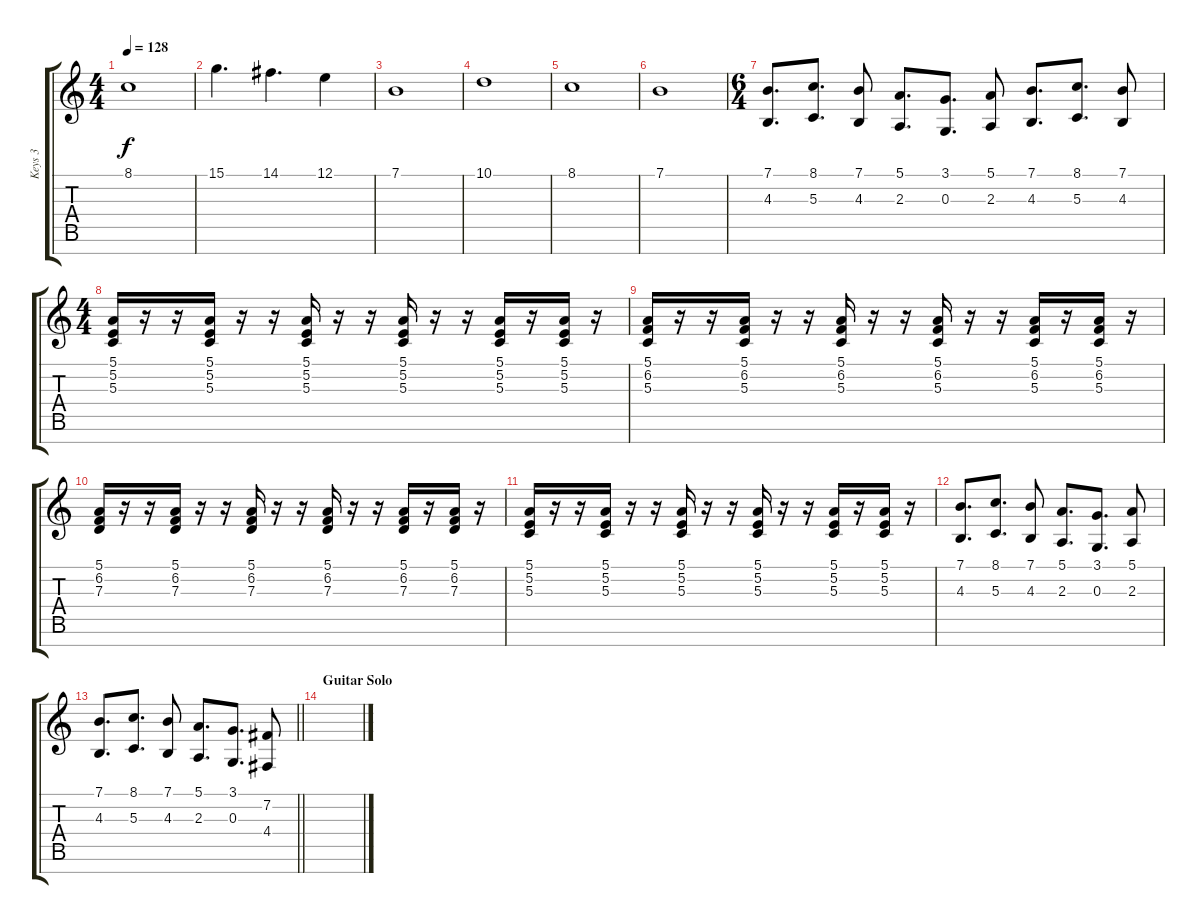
\track ("Keys 3" "Keys 3") {instrument stringensemble2}
\staff {score tabs}
\tuning (E4 B3 G3 D3 A2 E2 B1) {hide}
\ts (4 4)
\tempo 128
\clef g2
\ks c
8.1.1{dy f} |
15.1.4{d} 14.1.4{d} 12.1.4 |
7.1.1 |
10.1.1 |
8.1.1 |
7.1.1 |
\ts (6 4)
(7.1 4.3).8{d} (8.1 5.3).8{d} (7.1 4.3).8 (5.1 2.3).8{d} (3.1 0.3).8{d} (5.1 2.3).8 (7.1 4.3).8{d} (8.1 5.3).8{d} (7.1 4.3).8 |
\ts (4 4)
(5.1 5.2 5.3).16 r.16 r.16 (5.1 5.2 5.3).16 r.16 r.16 (5.1 5.2 5.3).16 r.16 r.16 (5.1 5.2 5.3).16 r.16 r.16 (5.1 5.2 5.3).16 r.16 (5.1 5.2 5.3).16 r.16 |
(5.1 6.2 5.3).16 r.16 r.16 (5.1 6.2 5.3).16 r.16 r.16 (5.1 6.2 5.3).16 r.16 r.16 (5.1 6.2 5.3).16 r.16 r.16 (5.1 6.2 5.3).16 r.16 (5.1 6.2 5.3).16 r.16 |
(5.1 6.2 7.3).16 r.16 r.16 (5.1 6.2 7.3).16 r.16 r.16 (5.1 6.2 7.3).16 r.16 r.16 (5.1 6.2 7.3).16 r.16 r.16 (5.1 6.2 7.3).16 r.16 (5.1 6.2 7.3).16 r.16 |
(5.1 5.2 5.3).16 r.16 r.16 (5.1 5.2 5.3).16 r.16 r.16 (5.1 5.2 5.3).16 r.16 r.16 (5.1 5.2 5.3).16 r.16 r.16 (5.1 5.2 5.3).16 r.16 (5.1 5.2 5.3).16 r.16 |
(7.1 4.3).8{d} (8.1 5.3).8{d} (7.1 4.3).8 (5.1 2.3).8{d} (3.1 0.3).8{d} (5.1 2.3).8 |
\barLineRight lightlight
(7.1 4.3).8{d} (8.1 5.3).8{d} (7.1 4.3).8 (5.1 2.3).8{d} (3.1 0.3).8{d} (7.2 4.4).8 |
\section ("" "Guitar Solo")
